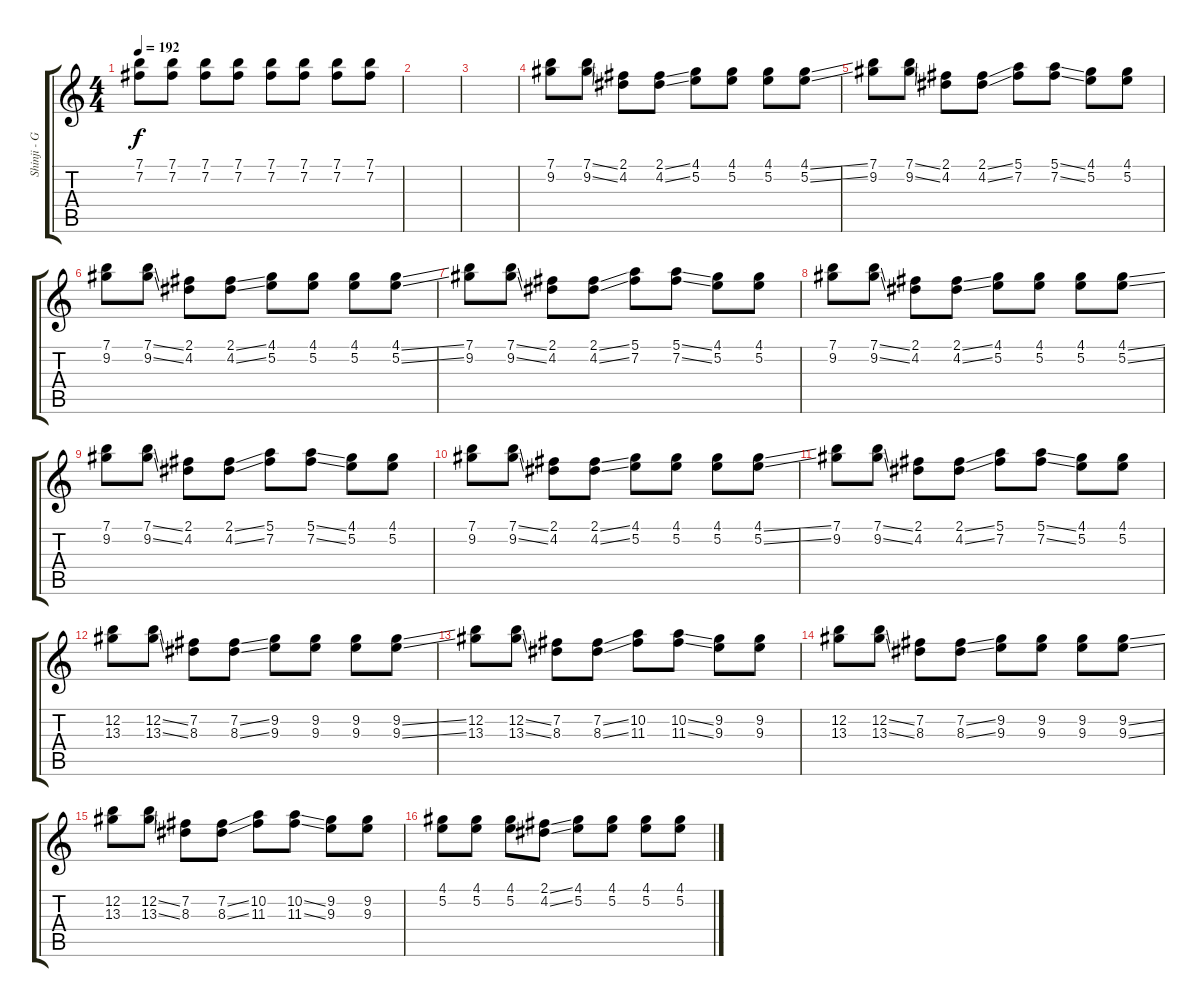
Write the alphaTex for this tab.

\track ("Shinji - Guitar 1 " "Shinji - G") {instrument distortionguitar}
\staff {score tabs}
\tuning (E4 B3 G3 D3 A2 E2) {hide}
\ts (4 4)
\tempo 192
\clef g2
\ks c
(7.1 7.2).8{dy f} (7.1 7.2).8 (7.1 7.2).8 (7.1 7.2).8 (7.1 7.2).8 (7.1 7.2).8 (7.1 7.2).8 (7.1 7.2).8 |
|
|
(7.1 9.2).8 (7.1{ss} 9.2{ss}).8 (2.1 4.2).8 (2.1{ss} 4.2{ss}).8 (4.1 5.2).8 (4.1 5.2).8 (4.1 5.2).8 (4.1{ss} 5.2{ss}).8 |
(7.1 9.2).8 (7.1{ss} 9.2{ss}).8 (2.1 4.2).8 (2.1{ss} 4.2{ss}).8 (5.1 7.2).8 (5.1{ss} 7.2{ss}).8 (4.1 5.2).8 (4.1 5.2).8 |
(7.1 9.2).8 (7.1{ss} 9.2{ss}).8 (2.1 4.2).8 (2.1{ss} 4.2{ss}).8 (4.1 5.2).8 (4.1 5.2).8 (4.1 5.2).8 (4.1{ss} 5.2{ss}).8 |
(7.1 9.2).8 (7.1{ss} 9.2{ss}).8 (2.1 4.2).8 (2.1{ss} 4.2{ss}).8 (5.1 7.2).8 (5.1{ss} 7.2{ss}).8 (4.1 5.2).8 (4.1 5.2).8 |
(7.1 9.2).8 (7.1{ss} 9.2{ss}).8 (2.1 4.2).8 (2.1{ss} 4.2{ss}).8 (4.1 5.2).8 (4.1 5.2).8 (4.1 5.2).8 (4.1{ss} 5.2{ss}).8 |
(7.1 9.2).8 (7.1{ss} 9.2{ss}).8 (2.1 4.2).8 (2.1{ss} 4.2{ss}).8 (5.1 7.2).8 (5.1{ss} 7.2{ss}).8 (4.1 5.2).8 (4.1 5.2).8 |
(7.1 9.2).8 (7.1{ss} 9.2{ss}).8 (2.1 4.2).8 (2.1{ss} 4.2{ss}).8 (4.1 5.2).8 (4.1 5.2).8 (4.1 5.2).8 (4.1{ss} 5.2{ss}).8 |
(7.1 9.2).8 (7.1{ss} 9.2{ss}).8 (2.1 4.2).8 (2.1{ss} 4.2{ss}).8 (5.1 7.2).8 (5.1{ss} 7.2{ss}).8 (4.1 5.2).8 (4.1 5.2).8 |
(12.2 13.3).8 (12.2{ss} 13.3{ss}).8 (7.2 8.3).8 (7.2{ss} 8.3{ss}).8 (9.2 9.3).8 (9.2 9.3).8 (9.2 9.3).8 (9.2{ss} 9.3{ss}).8 |
(12.2 13.3).8 (12.2{ss} 13.3{ss}).8 (7.2 8.3).8 (7.2{ss} 8.3{ss}).8 (10.2 11.3).8 (10.2{ss} 11.3{ss}).8 (9.2 9.3).8 (9.2 9.3).8 |
(12.2 13.3).8 (12.2{ss} 13.3{ss}).8 (7.2 8.3).8 (7.2{ss} 8.3{ss}).8 (9.2 9.3).8 (9.2 9.3).8 (9.2 9.3).8 (9.2{ss} 9.3{ss}).8 |
(12.2 13.3).8 (12.2{ss} 13.3{ss}).8 (7.2 8.3).8 (7.2{ss} 8.3{ss}).8 (10.2 11.3).8 (10.2{ss} 11.3{ss}).8 (9.2 9.3).8 (9.2 9.3).8 |
(4.1 5.2).8 (4.1 5.2).8 (4.1 5.2).8 (2.1{ss} 4.2{ss}).8 (4.1 5.2).8 (4.1 5.2).8 (4.1 5.2).8 (4.1{ss} 5.2{ss}).8
